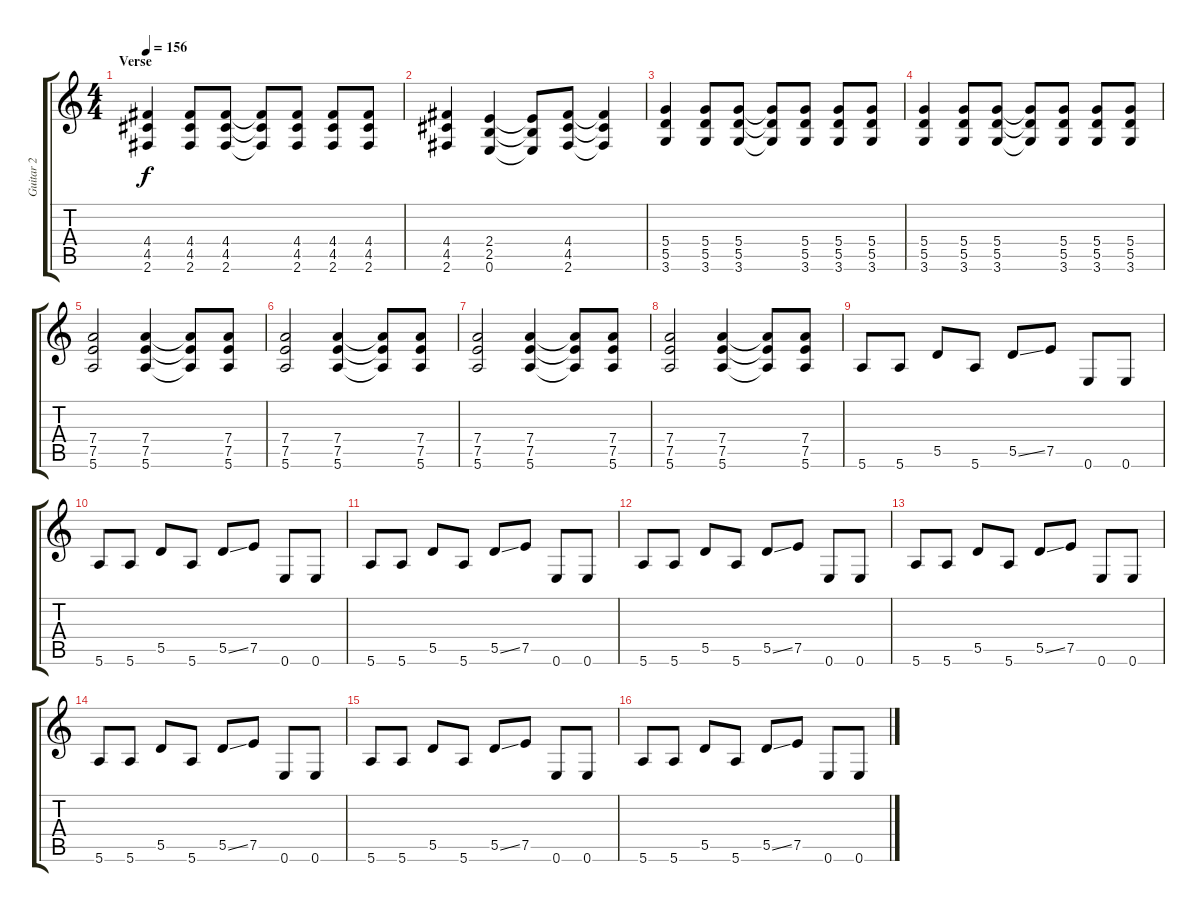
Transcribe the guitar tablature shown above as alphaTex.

\track ("Guitar 2" "Guitar 2") {instrument distortionguitar}
\staff {score tabs}
\tuning (E4 B3 G3 D3 A2 E2) {hide}
\ts (4 4)
\section ("" "Verse")
\tempo 156
\clef g2
\ks c
(4.4 4.5 2.6).4{dy f} (4.4 4.5 2.6).8 (4.4 4.5 2.6).8 (4.4{t} 4.5{t} 2.6{t}).8 (4.4 4.5 2.6).8 (4.4 4.5 2.6).8 (4.4 4.5 2.6).8 |
(4.4 4.5 2.6).4 (2.4 2.5 0.6).4 (2.4{t} 2.5{t} 0.6{t}).8 (4.4 4.5 2.6).8 (4.4{t} 4.5{t} 2.6{t}).4 |
(5.4 5.5 3.6).4 (5.4 5.5 3.6).8 (5.4 5.5 3.6).8 (5.4{t} 5.5{t} 3.6{t}).8 (5.4 5.5 3.6).8 (5.4 5.5 3.6).8 (5.4 5.5 3.6).8 |
(5.4 5.5 3.6).4 (5.4 5.5 3.6).8 (5.4 5.5 3.6).8 (5.4{t} 5.5{t} 3.6{t}).8 (5.4 5.5 3.6).8 (5.4 5.5 3.6).8 (5.4 5.5 3.6).8 |
(7.4 7.5 5.6).2 (7.4 7.5 5.6).4 (7.4{t} 7.5{t} 5.6{t}).8 (7.4 7.5 5.6).8 |
(7.4 7.5 5.6).2 (7.4 7.5 5.6).4 (7.4{t} 7.5{t} 5.6{t}).8 (7.4 7.5 5.6).8 |
(7.4 7.5 5.6).2 (7.4 7.5 5.6).4 (7.4{t} 7.5{t} 5.6{t}).8 (7.4 7.5 5.6).8 |
(7.4 7.5 5.6).2 (7.4 7.5 5.6).4 (7.4{t} 7.5{t} 5.6{t}).8 (7.4 7.5 5.6).8 |
5.6.8 5.6.8 5.5.8 5.6.8 5.5{ss}.8 7.5.8 0.6.8 0.6.8 |
5.6.8 5.6.8 5.5.8 5.6.8 5.5{ss}.8 7.5.8 0.6.8 0.6.8 |
5.6.8 5.6.8 5.5.8 5.6.8 5.5{ss}.8 7.5.8 0.6.8 0.6.8 |
5.6.8 5.6.8 5.5.8 5.6.8 5.5{ss}.8 7.5.8 0.6.8 0.6.8 |
5.6.8 5.6.8 5.5.8 5.6.8 5.5{ss}.8 7.5.8 0.6.8 0.6.8 |
5.6.8 5.6.8 5.5.8 5.6.8 5.5{ss}.8 7.5.8 0.6.8 0.6.8 |
5.6.8 5.6.8 5.5.8 5.6.8 5.5{ss}.8 7.5.8 0.6.8 0.6.8 |
5.6.8 5.6.8 5.5.8 5.6.8 5.5{ss}.8 7.5.8 0.6.8 0.6.8
